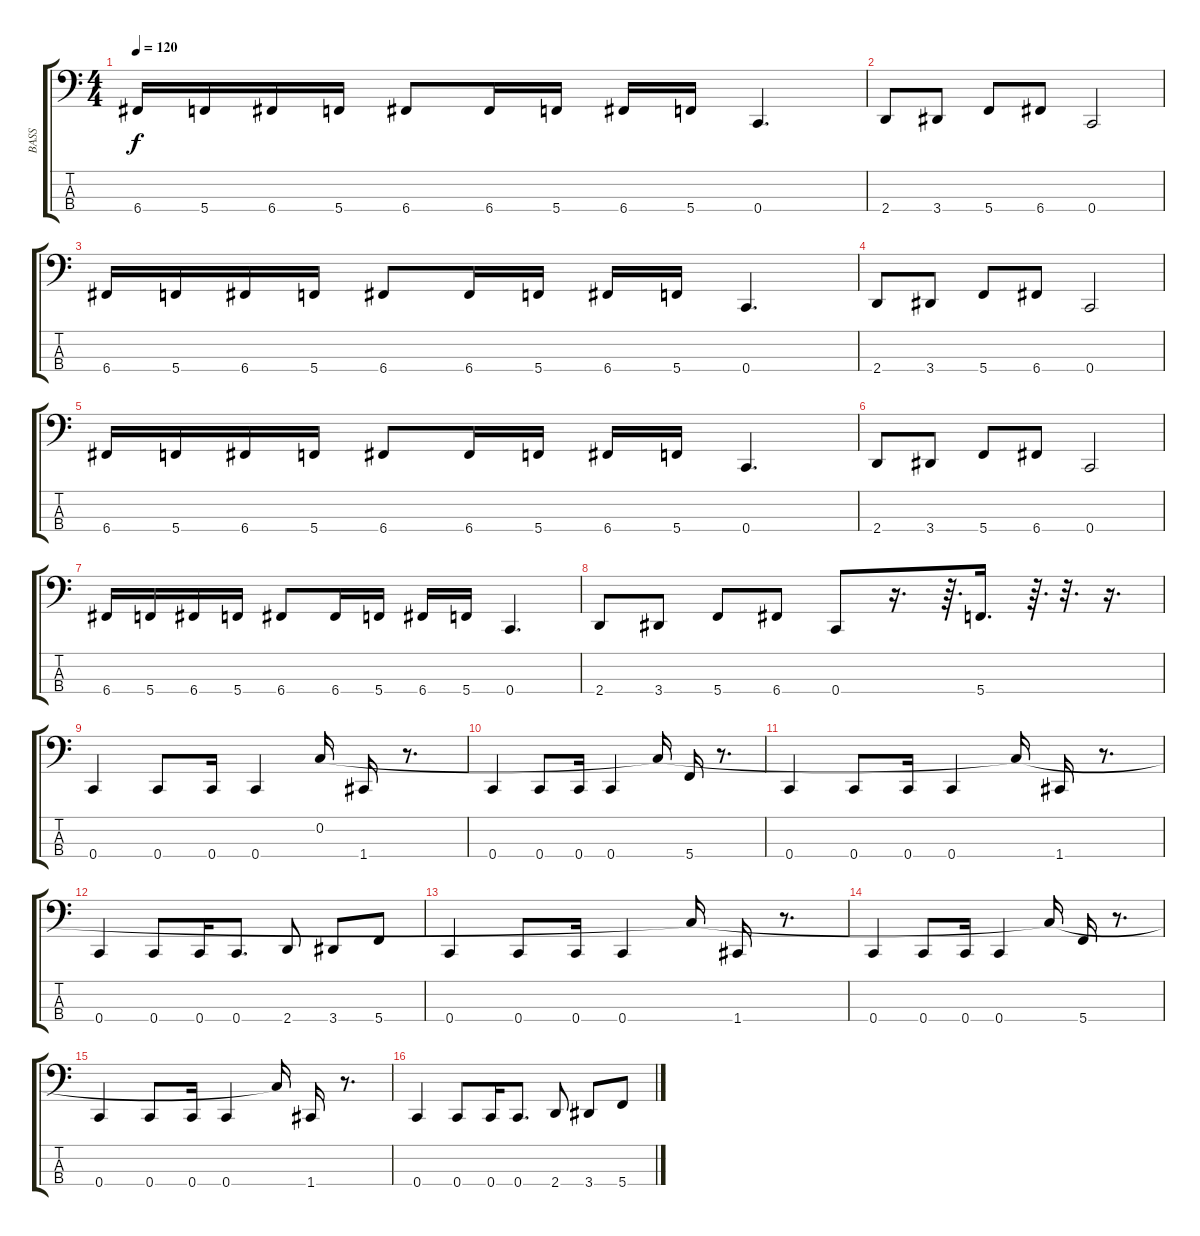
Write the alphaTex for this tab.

\track ("BASS" "BASS") {instrument electricbassfinger}
\staff {score tabs}
\tuning (F2 C2 G1 C1) {hide}
\ts (4 4)
\tempo 120
\clef f4
\ks c
6.4.16{dy f} 5.4.16 6.4.16 5.4.16 6.4.8 6.4.16 5.4.16 6.4.16 5.4.16 0.4.4{d} |
2.4.8 3.4.8 5.4.8 6.4.8 0.4.2 |
6.4.16 5.4.16 6.4.16 5.4.16 6.4.8 6.4.16 5.4.16 6.4.16 5.4.16 0.4.4{d} |
2.4.8 3.4.8 5.4.8 6.4.8 0.4.2 |
6.4.16 5.4.16 6.4.16 5.4.16 6.4.8 6.4.16 5.4.16 6.4.16 5.4.16 0.4.4{d} |
2.4.8 3.4.8 5.4.8 6.4.8 0.4.2 |
6.4.16 5.4.16 6.4.16 5.4.16 6.4.8 6.4.16 5.4.16 6.4.16 5.4.16 0.4.4{d} |
2.4.8 3.4.8 5.4.8 6.4.8 0.4.8 r.16{d} r.64{d} 5.4.16{d} r.64{d} r.32{d} r.16{d} |
0.4.4 0.4.8 0.4.16 0.4.4 0.2.16 1.4.16 r.8{d} |
0.4.4 0.4.8 0.4.16 0.4.4 0.2{t}.16 5.4.16 r.8{d} |
0.4.4 0.4.8 0.4.16 0.4.4 0.2{t}.16 1.4.16 r.8{d} |
0.4.4 0.4.8 0.4.16 0.4.8{d} 2.4.8 3.4.8 5.4.8 |
0.4.4 0.4.8 0.4.16 0.4.4 0.2{t}.16 1.4.16 r.8{d} |
0.4.4 0.4.8 0.4.16 0.4.4 0.2{t}.16 5.4.16 r.8{d} |
0.4.4 0.4.8 0.4.16 0.4.4 0.2{t}.16 1.4.16 r.8{d} |
0.4.4 0.4.8 0.4.16 0.4.8{d} 2.4.8 3.4.8 5.4.8
